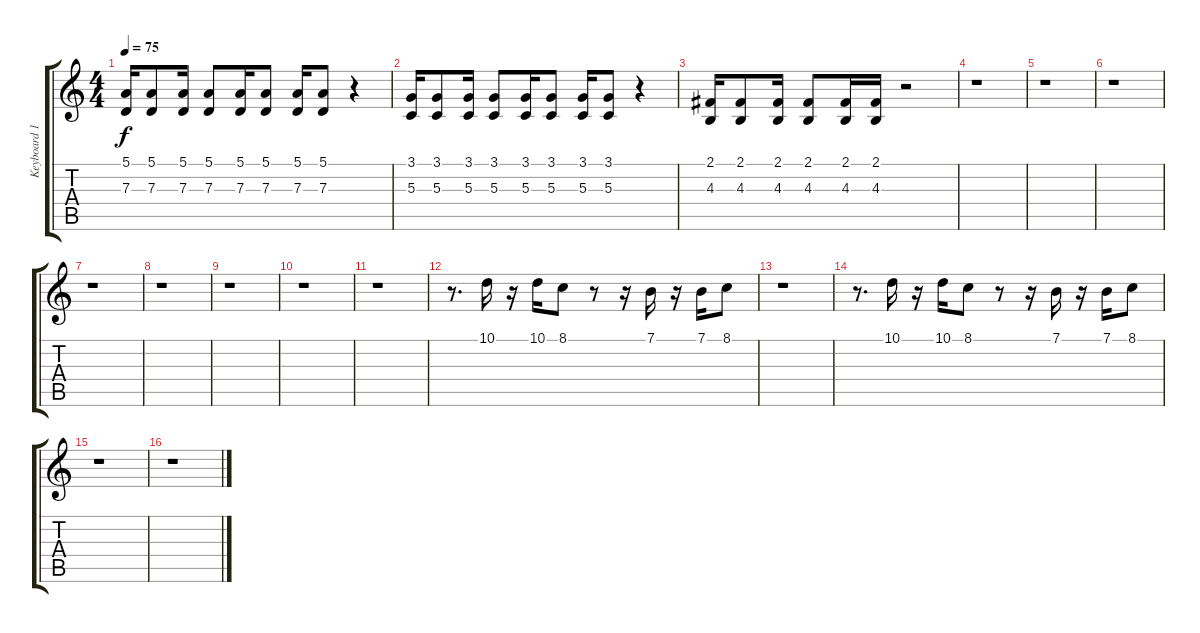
\track ("Keyboard 1." "Keyboard 1") {instrument stringensemble1}
\staff {score tabs}
\tuning (E4 B3 G3 D3 A2 E2) {hide}
\ts (4 4)
\tempo 75
\clef g2
\ks c
(5.1 7.3).16{dy f} (5.1 7.3).8 (5.1 7.3).16 (5.1 7.3).8 (5.1 7.3).16 (5.1 7.3).8 (5.1 7.3).16 (5.1 7.3).8 r.4 |
(3.1 5.3).16 (3.1 5.3).8 (3.1 5.3).16 (3.1 5.3).8 (3.1 5.3).16 (3.1 5.3).8 (3.1 5.3).16 (3.1 5.3).8 r.4 |
(2.1 4.3).16 (2.1 4.3).8 (2.1 4.3).16 (2.1 4.3).8 (2.1 4.3).16 (2.1 4.3).16 r.2 |
r.1 |
r.1 |
r.1 |
r.1 |
r.1 |
r.1 |
r.1 |
r.1 |
r.8{d} 10.1.16 r.16 10.1.16 8.1.8 r.8 r.16 7.1.16 r.16 7.1.16 8.1.8 |
r.1 |
r.8{d} 10.1.16 r.16 10.1.16 8.1.8 r.8 r.16 7.1.16 r.16 7.1.16 8.1.8 |
r.1 |
r.1
